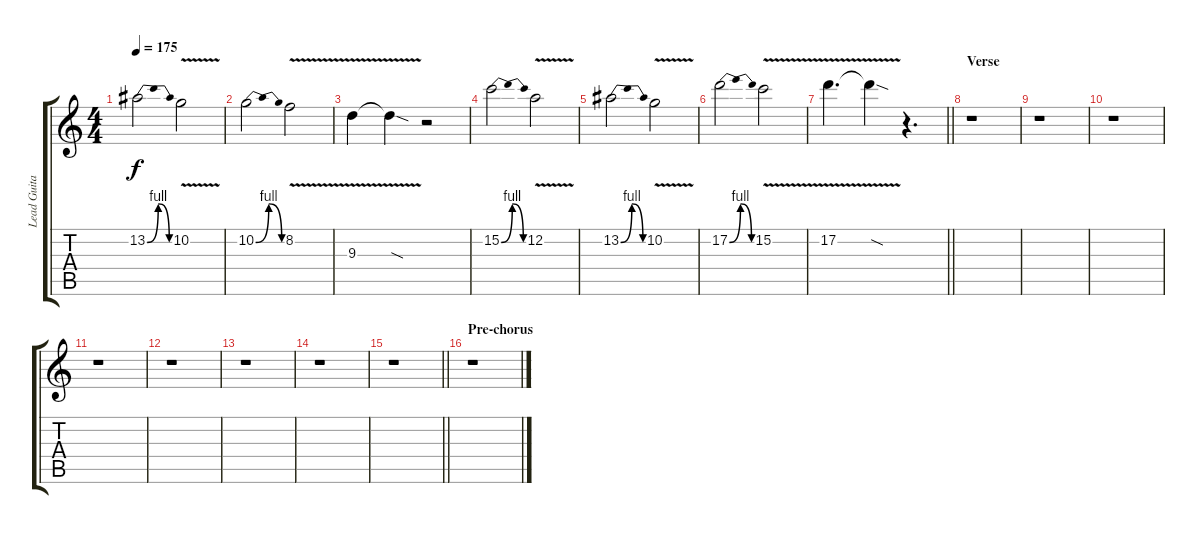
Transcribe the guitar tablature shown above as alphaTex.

\track ("Lead Guitar I" "Lead Guita") {instrument distortionguitar}
\staff {score tabs}
\tuning (D4 A3 F3 C3 G2 D2) {hide}
\ts (4 4)
\tempo 175
\clef g2
\ks c
13.2{be (bendrelease 0 0 10 4 30 4 60 0)}.2{dy f} 10.2{v}.2 |
10.2{be (bendrelease 0 0 10 4 30 4 60 0)}.2 8.2{v}.2 |
9.3{v}.4 9.3{sod t}.4 r.2 |
15.2{be (bendrelease 0 0 10 4 30 4 60 0)}.2 12.2{v}.2 |
13.2{be (bendrelease 0 0 10 4 30 4 60 0)}.2 10.2{v}.2 |
17.2{be (bendrelease 0 0 10 4 30 4 60 0)}.2 15.2{v}.2 |
\barLineRight lightlight
17.2{v}.4{d} 17.2{sod t}.4 r.4{d} |
\section ("" "Verse")
r.1 |
r.1 |
r.1 |
r.1 |
r.1 |
r.1 |
r.1 |
\barLineRight lightlight
r.1 |
\section ("" "Pre-chorus")
r.1
